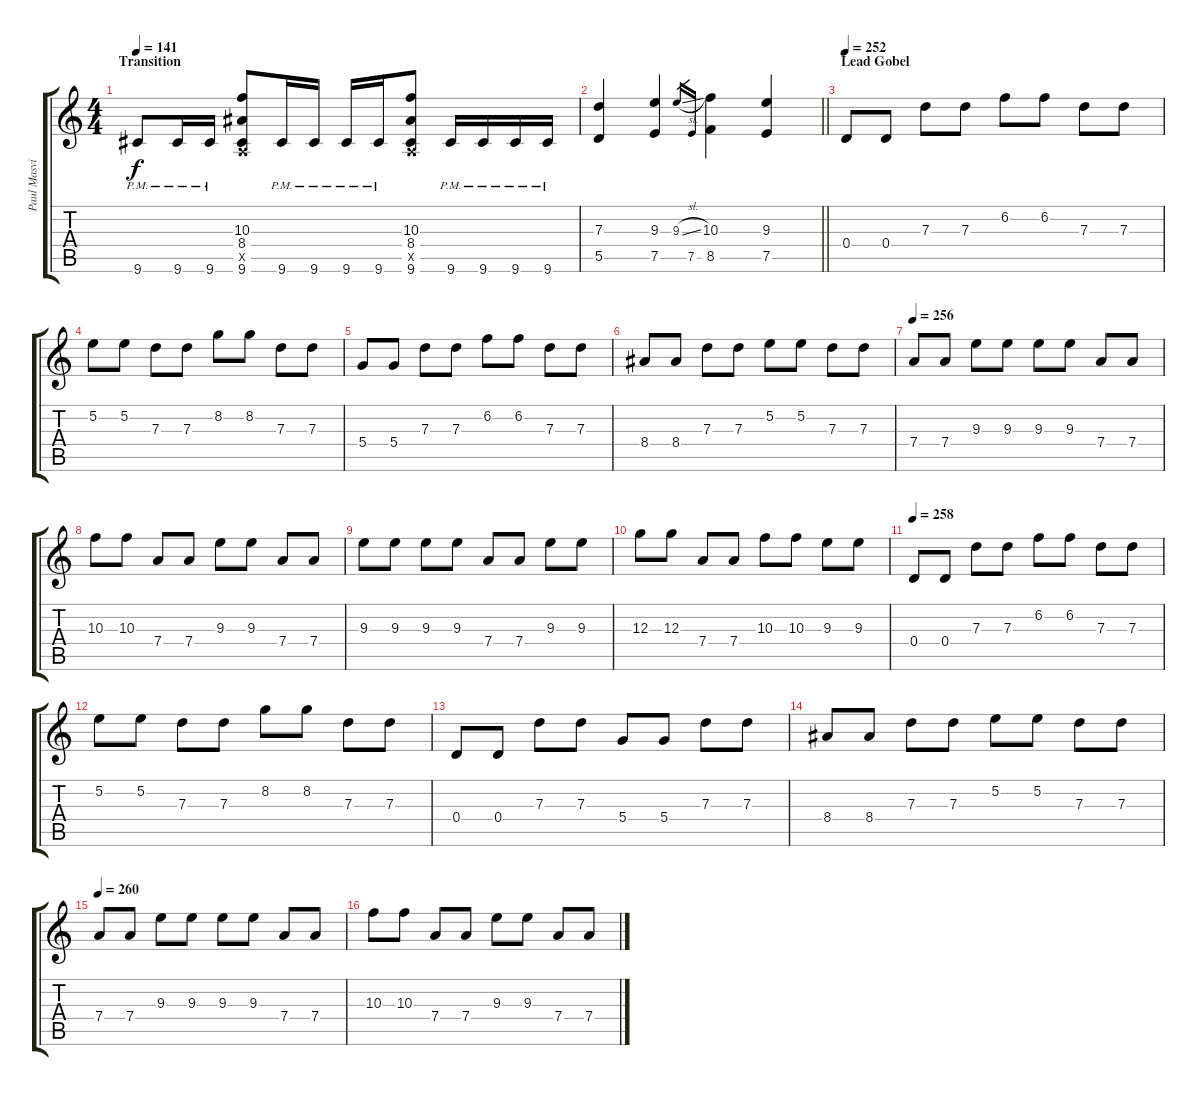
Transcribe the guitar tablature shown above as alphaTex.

\track ("Paul Masvidal" "Paul Masvi") {instrument distortionguitar}
\staff {score tabs}
\tuning (E4 B3 G3 D3 A2 E2) {hide}
\ts (4 4)
\section ("" "Transition")
\tempo 141
\clef g2
\ks c
9.6{pm}.8{dy f} 9.6{pm}.16 9.6{pm}.16 (10.3 8.4 0.5{x} 9.6).8 9.6{pm}.16 9.6{pm}.16 9.6{pm}.16 9.6{pm}.16 (10.3 8.4 0.5{x} 9.6).8 9.6{pm}.16 9.6{pm}.16 9.6{pm}.16 9.6{pm}.16 |
\barLineRight lightlight
(7.3 5.5).4 (9.3 7.5).4 9.3{sl}.16{gr} 7.5.16{gr} (10.3 8.5).4 (9.3 7.5).4 |
\section ("" "Lead Gobel")
\tempo 252
0.4.8 0.4.8 7.3.8 7.3.8 6.2.8 6.2.8 7.3.8 7.3.8 |
5.2.8 5.2.8 7.3.8 7.3.8 8.2.8 8.2.8 7.3.8 7.3.8 |
5.4.8 5.4.8 7.3.8 7.3.8 6.2.8 6.2.8 7.3.8 7.3.8 |
8.4.8 8.4.8 7.3.8 7.3.8 5.2.8 5.2.8 7.3.8 7.3.8 |
\tempo 256
7.4.8 7.4.8 9.3.8 9.3.8 9.3.8 9.3.8 7.4.8 7.4.8 |
10.3.8 10.3.8 7.4.8 7.4.8 9.3.8 9.3.8 7.4.8 7.4.8 |
9.3.8 9.3.8 9.3.8 9.3.8 7.4.8 7.4.8 9.3.8 9.3.8 |
12.3.8 12.3.8 7.4.8 7.4.8 10.3.8 10.3.8 9.3.8 9.3.8 |
\tempo 258
0.4.8 0.4.8 7.3.8 7.3.8 6.2.8 6.2.8 7.3.8 7.3.8 |
5.2.8 5.2.8 7.3.8 7.3.8 8.2.8 8.2.8 7.3.8 7.3.8 |
0.4.8 0.4.8 7.3.8 7.3.8 5.4.8 5.4.8 7.3.8 7.3.8 |
8.4.8 8.4.8 7.3.8 7.3.8 5.2.8 5.2.8 7.3.8 7.3.8 |
\tempo 260
7.4.8 7.4.8 9.3.8 9.3.8 9.3.8 9.3.8 7.4.8 7.4.8 |
10.3.8 10.3.8 7.4.8 7.4.8 9.3.8 9.3.8 7.4.8 7.4.8
